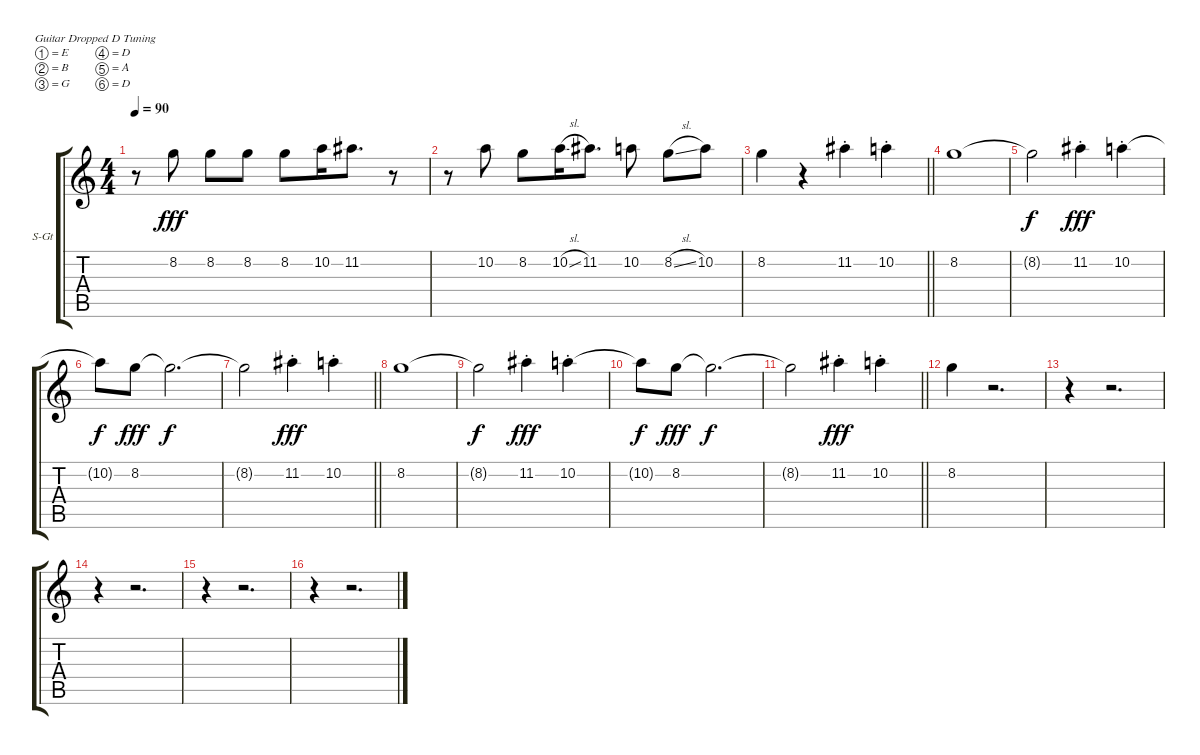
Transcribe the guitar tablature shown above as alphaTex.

\bracketExtendMode groupsimilarinstruments
\firstSystemTrackNameOrientation horizontal
\otherSystemsTrackNameOrientation horizontal
\track ("Vocal" "S-Gt") {instrument trombone}
\staff {score tabs}
\tuning (E4 B3 G3 D3 A2 D2)
\displaytranspose 12
\ts (4 4)
\tempo 90
\clef g2
\ks c
r.8{dy fff} 8.2.8 8.2.8 8.2.8 8.2.8 10.2.16 11.2.8{d} r.8 |
r.8 10.2.8 8.2.8 10.2{sl}.16 11.2.8{d} 10.2.8 8.2{sl}.8 10.2.8 |
\barLineRight lightlight
8.2.4 r.4 11.2{st}.4 10.2{st}.4 |
8.2.1 |
8.2{t}.2{dy f} 11.2{st}.4{dy fff} 10.2{st}.4 |
10.2{t}.8{dy f} 8.2.8{dy fff} 8.2{t}.2{d dy f} |
\barLineRight lightlight
8.2{t}.2 11.2{st}.4{dy fff} 10.2{st}.4 |
8.2.1 |
8.2{t}.2{dy f} 11.2{st}.4{dy fff} 10.2{st}.4 |
10.2{t}.8{dy f} 8.2.8{dy fff} 8.2{t}.2{d dy f} |
\barLineRight lightlight
8.2{t}.2 11.2{st}.4{dy fff} 10.2{st}.4 |
8.2.4 r.2{d} |
r.4 r.2{d} |
r.4 r.2{d} |
r.4 r.2{d} |
r.4 r.2{d}
